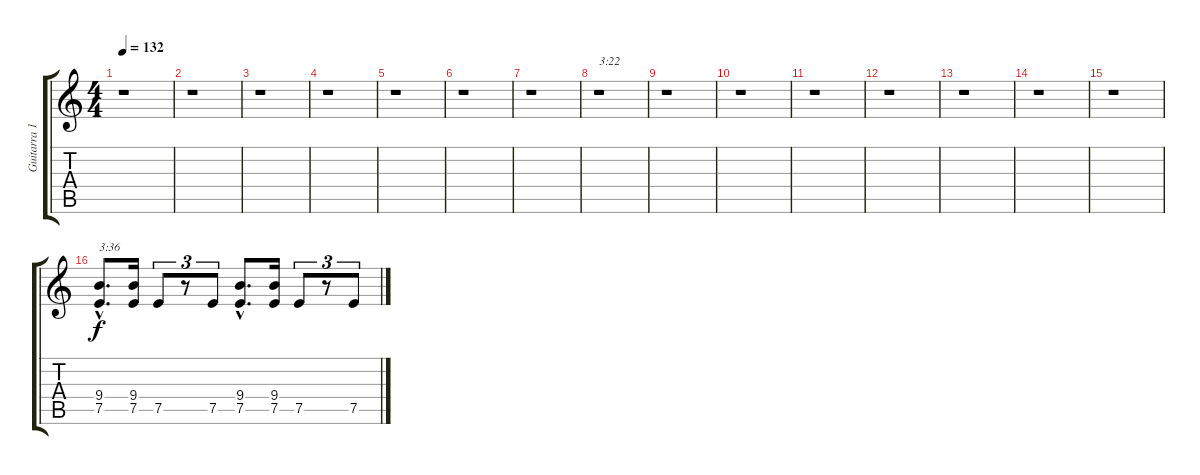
\track ("Guitarra 1" "Guitarra 1") {instrument distortionguitar}
\staff {score tabs}
\tuning (E4 B3 G3 D3 A2 E2) {hide}
\ts (4 4)
\tempo 132
\clef g2
\ks c
r.1{dy f} |
r.1 |
r.1 |
r.1 |
r.1 |
r.1 |
r.1 |
r.1{txt "3:22"} |
r.1 |
r.1 |
r.1 |
r.1 |
r.1 |
r.1 |
r.1 |
(9.4{hac} 7.5{hac}).8{d txt "3:36"} (9.4 7.5).16 7.5.8{tu (3 2)} r.8{tu (3 2)} 7.5.8{tu (3 2)} (9.4{hac} 7.5{hac}).8{d} (9.4 7.5).16 7.5.8{tu (3 2)} r.8{tu (3 2)} 7.5.8{tu (3 2)}
